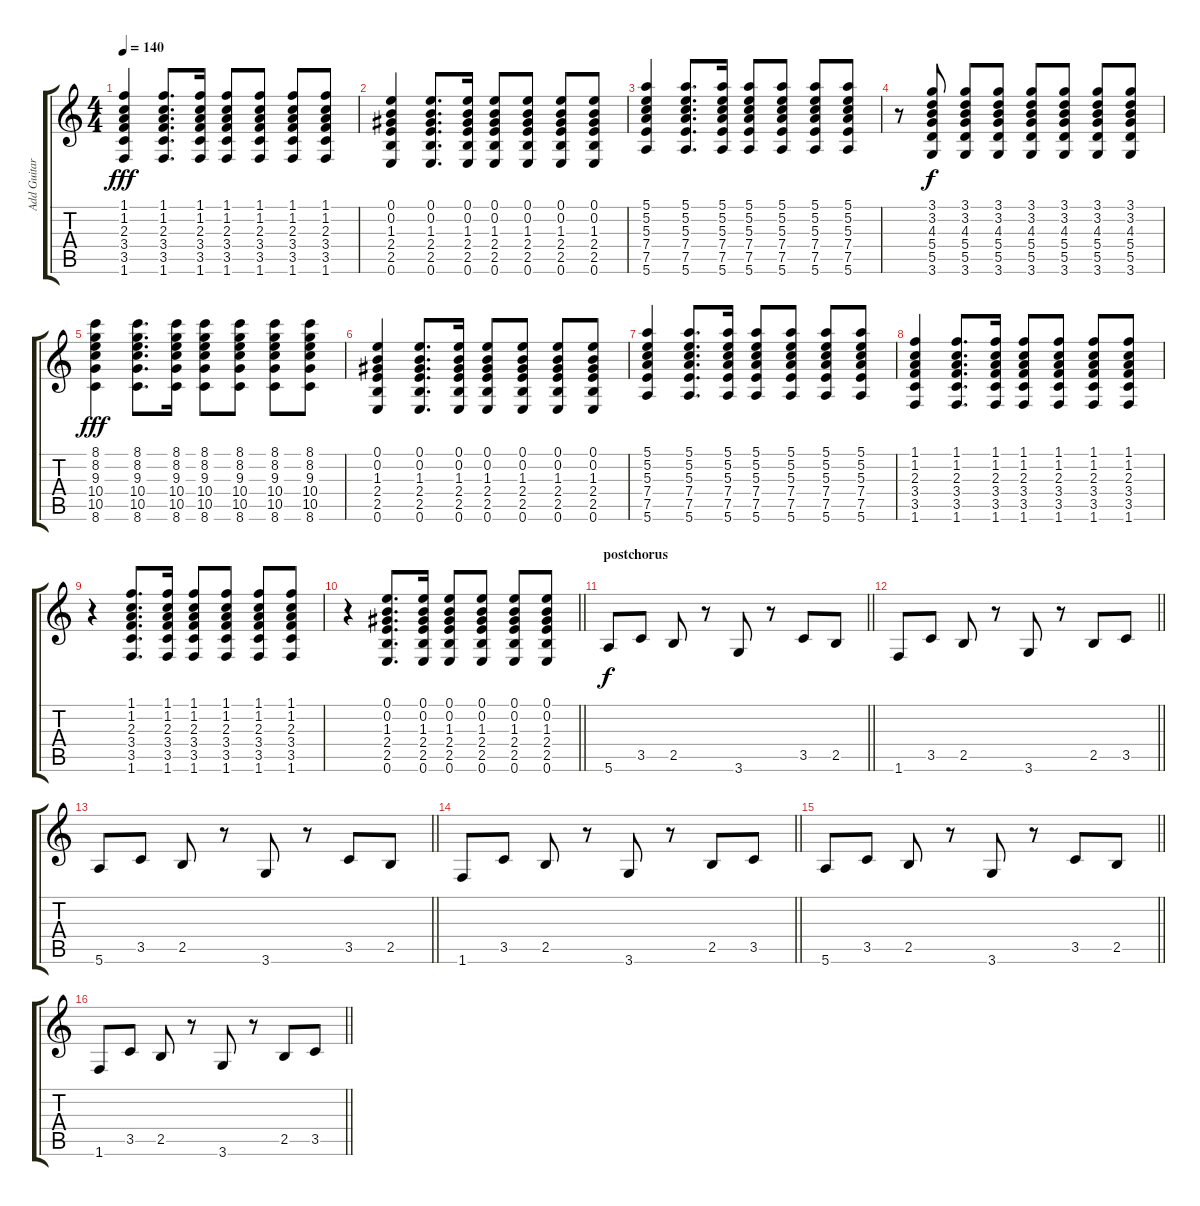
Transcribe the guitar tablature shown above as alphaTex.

\track ("Add Guitar/effects" "Add Guitar") {instrument overdrivenguitar}
\staff {score tabs}
\tuning (E4 B3 G3 D3 A2 E2) {hide}
\ts (4 4)
\tempo 140
\clef g2
\ks c
(1.1 1.2 2.3 3.4 3.5 1.6).4{dy fff} (1.1 1.2 2.3 3.4 3.5 1.6).8{d} (1.1 1.2 2.3 3.4 3.5 1.6).16 (1.1 1.2 2.3 3.4 3.5 1.6).8 (1.1 1.2 2.3 3.4 3.5 1.6).8 (1.1 1.2 2.3 3.4 3.5 1.6).8 (1.1 1.2 2.3 3.4 3.5 1.6).8 |
(0.1 0.2 1.3 2.4 2.5 0.6).4 (0.1 0.2 1.3 2.4 2.5 0.6).8{d} (0.1 0.2 1.3 2.4 2.5 0.6).16 (0.1 0.2 1.3 2.4 2.5 0.6).8 (0.1 0.2 1.3 2.4 2.5 0.6).8 (0.1 0.2 1.3 2.4 2.5 0.6).8 (0.1 0.2 1.3 2.4 2.5 0.6).8 |
(5.1 5.2 5.3 7.4 7.5 5.6).4 (5.1 5.2 5.3 7.4 7.5 5.6).8{d} (5.1 5.2 5.3 7.4 7.5 5.6).16 (5.1 5.2 5.3 7.4 7.5 5.6).8 (5.1 5.2 5.3 7.4 7.5 5.6).8 (5.1 5.2 5.3 7.4 7.5 5.6).8 (5.1 5.2 5.3 7.4 7.5 5.6).8 |
r.8 (3.1 3.2 4.3 5.4 5.5 3.6).8{dy f} (3.1 3.2 4.3 5.4 5.5 3.6).8 (3.1 3.2 4.3 5.4 5.5 3.6).8 (3.1 3.2 4.3 5.4 5.5 3.6).8 (3.1 3.2 4.3 5.4 5.5 3.6).8 (3.1 3.2 4.3 5.4 5.5 3.6).8 (3.1 3.2 4.3 5.4 5.5 3.6).8 |
(8.1 8.2 9.3 10.4 10.5 8.6).4{dy fff} (8.1 8.2 9.3 10.4 10.5 8.6).8{d} (8.1 8.2 9.3 10.4 10.5 8.6).16 (8.1 8.2 9.3 10.4 10.5 8.6).8 (8.1 8.2 9.3 10.4 10.5 8.6).8 (8.1 8.2 9.3 10.4 10.5 8.6).8 (8.1 8.2 9.3 10.4 10.5 8.6).8 |
(0.1 0.2 1.3 2.4 2.5 0.6).4 (0.1 0.2 1.3 2.4 2.5 0.6).8{d} (0.1 0.2 1.3 2.4 2.5 0.6).16 (0.1 0.2 1.3 2.4 2.5 0.6).8 (0.1 0.2 1.3 2.4 2.5 0.6).8 (0.1 0.2 1.3 2.4 2.5 0.6).8 (0.1 0.2 1.3 2.4 2.5 0.6).8 |
(5.1 5.2 5.3 7.4 7.5 5.6).4 (5.1 5.2 5.3 7.4 7.5 5.6).8{d} (5.1 5.2 5.3 7.4 7.5 5.6).16 (5.1 5.2 5.3 7.4 7.5 5.6).8 (5.1 5.2 5.3 7.4 7.5 5.6).8 (5.1 5.2 5.3 7.4 7.5 5.6).8 (5.1 5.2 5.3 7.4 7.5 5.6).8 |
(1.1 1.2 2.3 3.4 3.5 1.6).4 (1.1 1.2 2.3 3.4 3.5 1.6).8{d} (1.1 1.2 2.3 3.4 3.5 1.6).16 (1.1 1.2 2.3 3.4 3.5 1.6).8 (1.1 1.2 2.3 3.4 3.5 1.6).8 (1.1 1.2 2.3 3.4 3.5 1.6).8 (1.1 1.2 2.3 3.4 3.5 1.6).8 |
r.4 (1.1 1.2 2.3 3.4 3.5 1.6).8{d} (1.1 1.2 2.3 3.4 3.5 1.6).16 (1.1 1.2 2.3 3.4 3.5 1.6).8 (1.1 1.2 2.3 3.4 3.5 1.6).8 (1.1 1.2 2.3 3.4 3.5 1.6).8 (1.1 1.2 2.3 3.4 3.5 1.6).8 |
\barLineRight lightlight
r.4 (0.1 0.2 1.3 2.4 2.5 0.6).8{d} (0.1 0.2 1.3 2.4 2.5 0.6).16 (0.1 0.2 1.3 2.4 2.5 0.6).8 (0.1 0.2 1.3 2.4 2.5 0.6).8 (0.1 0.2 1.3 2.4 2.5 0.6).8 (0.1 0.2 1.3 2.4 2.5 0.6).8 |
\section ("" "postchorus")
\barLineRight lightlight
5.6.8{dy f volume 14} 3.5.8 2.5.8 r.8 3.6.8 r.8 3.5.8 2.5.8 |
\section ("" "")
\barLineRight lightlight
1.6.8 3.5.8 2.5.8 r.8 3.6.8 r.8 2.5.8 3.5.8 |
\barLineRight lightlight
5.6.8 3.5.8 2.5.8 r.8 3.6.8 r.8 3.5.8 2.5.8 |
\barLineRight lightlight
1.6.8 3.5.8 2.5.8 r.8 3.6.8 r.8 2.5.8 3.5.8 |
\barLineRight lightlight
5.6.8 3.5.8 2.5.8 r.8 3.6.8 r.8 3.5.8 2.5.8 |
\barLineRight lightlight
1.6.8 3.5.8 2.5.8 r.8 3.6.8 r.8 2.5.8 3.5.8
